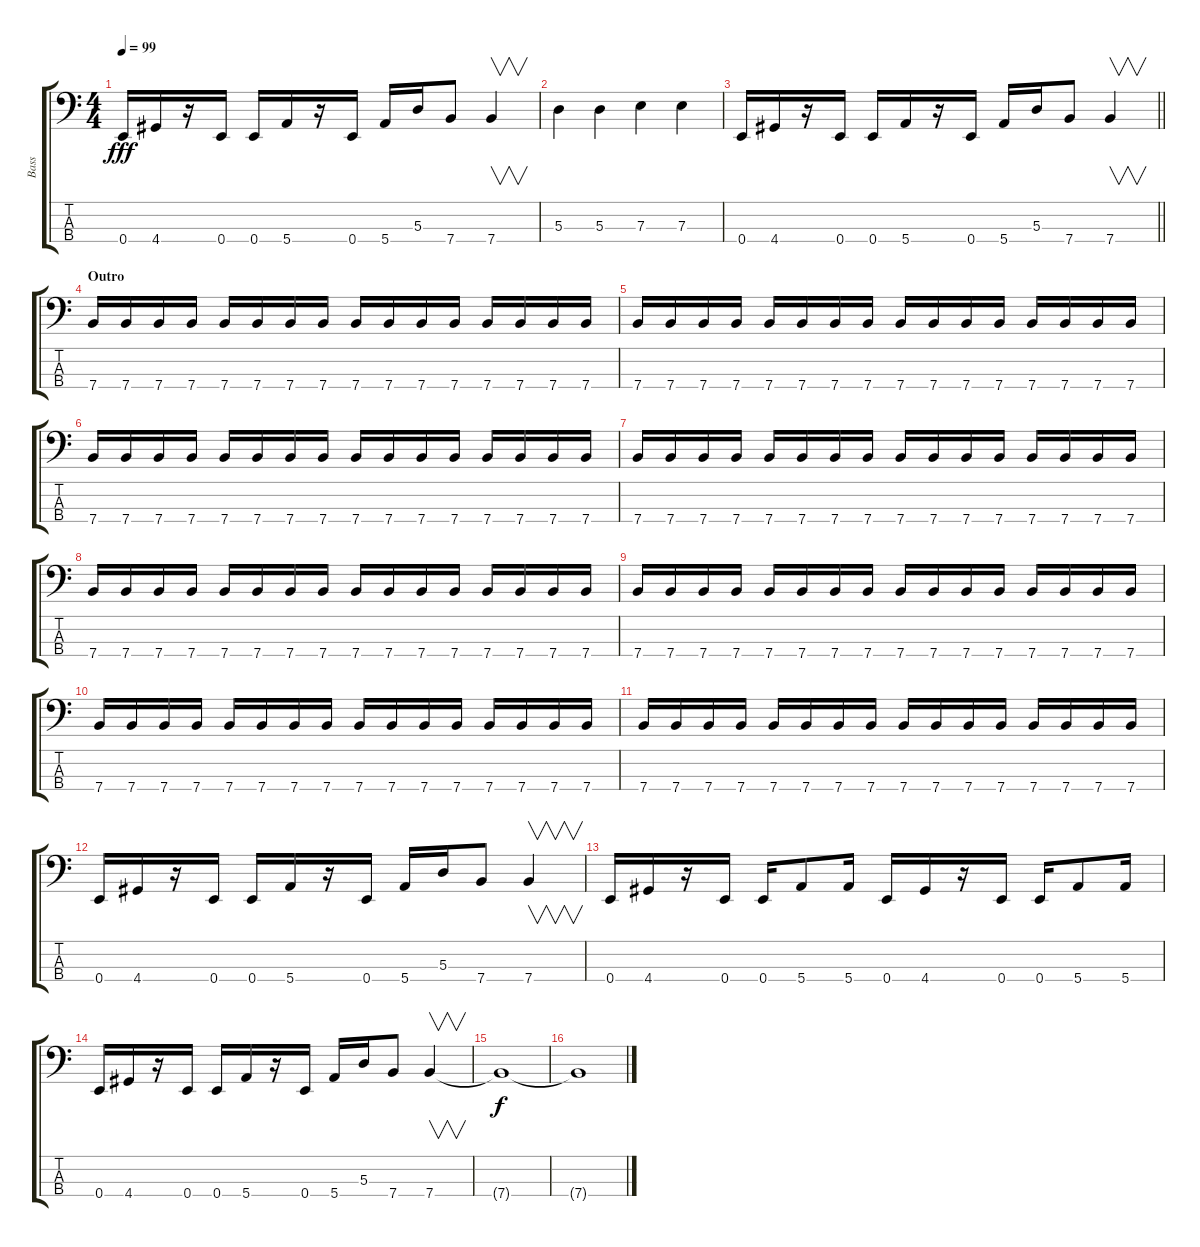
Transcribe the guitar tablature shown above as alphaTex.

\track ("Bass" "Bass") {instrument electricbassfinger}
\staff {score tabs}
\tuning (G2 D2 A1 E1) {hide}
\ts (4 4)
\tempo 99
\clef f4
\ks c
0.4.16{dy fff} 4.4.16 r.16 0.4.16 0.4.16 5.4.16 r.16 0.4.16 5.4.16 5.3.16 7.4.8 7.4.4{v} |
5.3.4 5.3.4 7.3.4 7.3.4 |
\barLineRight lightlight
0.4.16 4.4.16 r.16 0.4.16 0.4.16 5.4.16 r.16 0.4.16 5.4.16 5.3.16 7.4.8 7.4.4{v} |
\section ("" "Outro")
7.4.16 7.4.16 7.4.16 7.4.16 7.4.16 7.4.16 7.4.16 7.4.16 7.4.16 7.4.16 7.4.16 7.4.16 7.4.16 7.4.16 7.4.16 7.4.16 |
7.4.16 7.4.16 7.4.16 7.4.16 7.4.16 7.4.16 7.4.16 7.4.16 7.4.16 7.4.16 7.4.16 7.4.16 7.4.16 7.4.16 7.4.16 7.4.16 |
7.4.16 7.4.16 7.4.16 7.4.16 7.4.16 7.4.16 7.4.16 7.4.16 7.4.16 7.4.16 7.4.16 7.4.16 7.4.16 7.4.16 7.4.16 7.4.16 |
7.4.16 7.4.16 7.4.16 7.4.16 7.4.16 7.4.16 7.4.16 7.4.16 7.4.16 7.4.16 7.4.16 7.4.16 7.4.16 7.4.16 7.4.16 7.4.16 |
7.4.16 7.4.16 7.4.16 7.4.16 7.4.16 7.4.16 7.4.16 7.4.16 7.4.16 7.4.16 7.4.16 7.4.16 7.4.16 7.4.16 7.4.16 7.4.16 |
7.4.16 7.4.16 7.4.16 7.4.16 7.4.16 7.4.16 7.4.16 7.4.16 7.4.16 7.4.16 7.4.16 7.4.16 7.4.16 7.4.16 7.4.16 7.4.16 |
7.4.16 7.4.16 7.4.16 7.4.16 7.4.16 7.4.16 7.4.16 7.4.16 7.4.16 7.4.16 7.4.16 7.4.16 7.4.16 7.4.16 7.4.16 7.4.16 |
7.4.16 7.4.16 7.4.16 7.4.16 7.4.16 7.4.16 7.4.16 7.4.16 7.4.16 7.4.16 7.4.16 7.4.16 7.4.16 7.4.16 7.4.16 7.4.16 |
0.4.16 4.4.16 r.16 0.4.16 0.4.16 5.4.16 r.16 0.4.16 5.4.16 5.3.16 7.4.8 7.4.4{v} |
0.4.16 4.4.16 r.16 0.4.16 0.4.16 5.4.8 5.4.16 0.4.16 4.4.16 r.16 0.4.16 0.4.16 5.4.8 5.4.16 |
0.4.16 4.4.16 r.16 0.4.16 0.4.16 5.4.16 r.16 0.4.16 5.4.16 5.3.16 7.4.8 7.4.4{v} |
7.4{t}.1{dy f} |
7.4{t}.1
